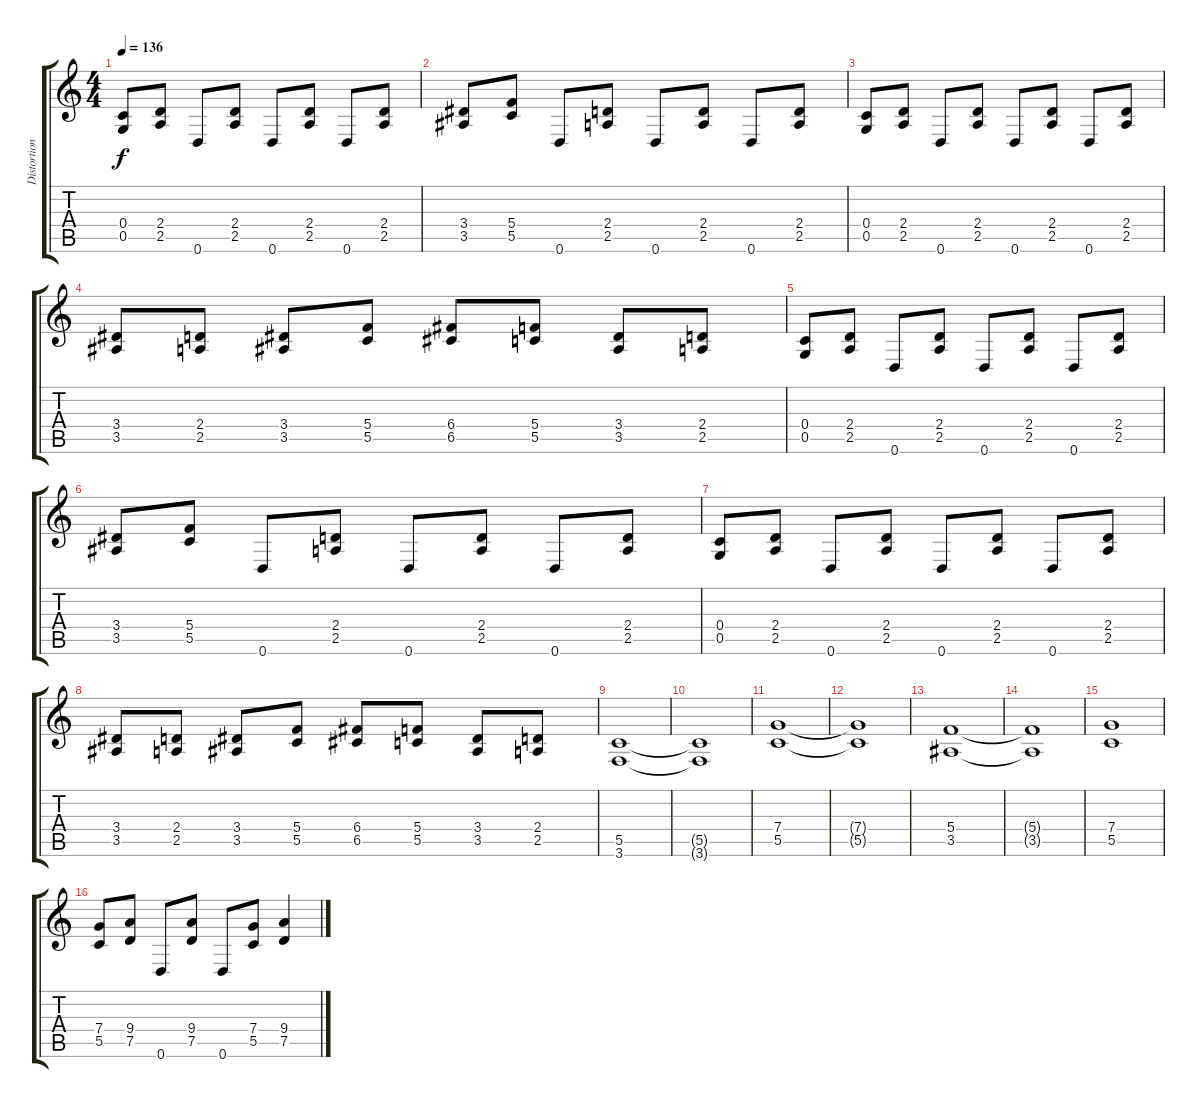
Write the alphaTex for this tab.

\track ("Distortion Guitar " "Distortion") {instrument distortionguitar}
\staff {score tabs}
\tuning (D4 A3 F3 C3 G2 D2) {hide}
\ts (4 4)
\tempo 136
\clef g2
\ks c
(0.4 0.5).8{dy f} (2.4 2.5).8 0.6.8 (2.4 2.5).8 0.6.8 (2.4 2.5).8 0.6.8 (2.4 2.5).8 |
(3.4 3.5).8 (5.4 5.5).8 0.6.8 (2.4 2.5).8 0.6.8 (2.4 2.5).8 0.6.8 (2.4 2.5).8 |
(0.4 0.5).8 (2.4 2.5).8 0.6.8 (2.4 2.5).8 0.6.8 (2.4 2.5).8 0.6.8 (2.4 2.5).8 |
(3.4 3.5).8 (2.4 2.5).8 (3.4 3.5).8 (5.4 5.5).8 (6.4 6.5).8 (5.4 5.5).8 (3.4 3.5).8 (2.4 2.5).8 |
(0.4 0.5).8 (2.4 2.5).8 0.6.8 (2.4 2.5).8 0.6.8 (2.4 2.5).8 0.6.8 (2.4 2.5).8 |
(3.4 3.5).8 (5.4 5.5).8 0.6.8 (2.4 2.5).8 0.6.8 (2.4 2.5).8 0.6.8 (2.4 2.5).8 |
(0.4 0.5).8 (2.4 2.5).8 0.6.8 (2.4 2.5).8 0.6.8 (2.4 2.5).8 0.6.8 (2.4 2.5).8 |
(3.4 3.5).8 (2.4 2.5).8 (3.4 3.5).8 (5.4 5.5).8 (6.4 6.5).8 (5.4 5.5).8 (3.4 3.5).8 (2.4 2.5).8 |
(5.5 3.6).1 |
(5.5{t} 3.6{t}).1 |
(7.4 5.5).1 |
(7.4{t} 5.5{t}).1 |
(5.4 3.5).1 |
(5.4{t} 3.5{t}).1 |
(7.4 5.5).1 |
(7.4 5.5).8 (9.4 7.5).8 0.6.8 (9.4 7.5).8 0.6.8 (7.4 5.5).8 (9.4 7.5).4
